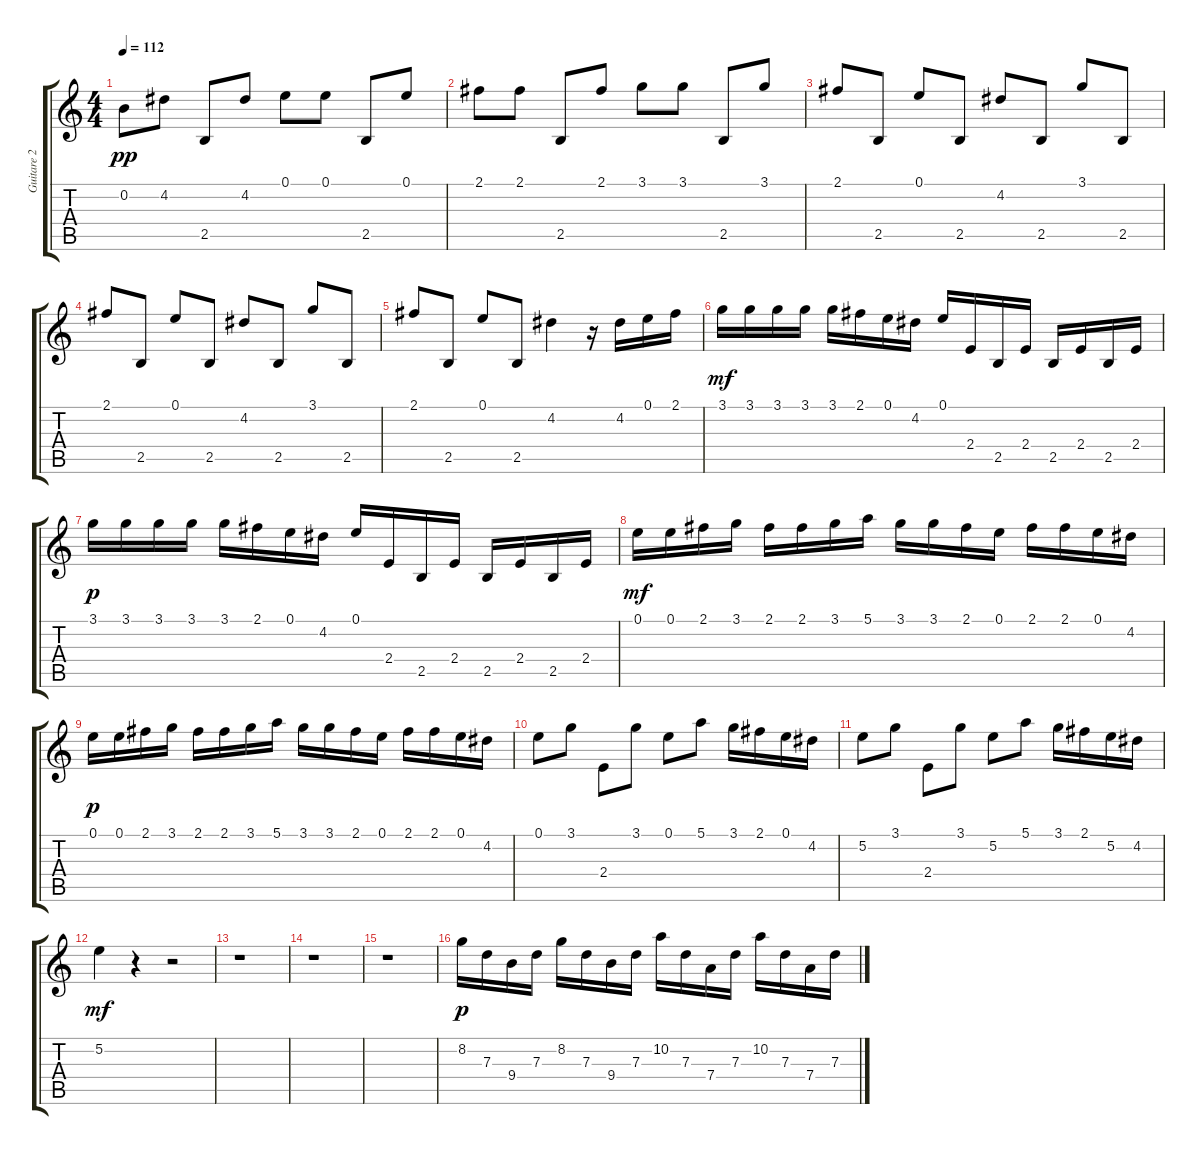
\track ("Guitare 2" "Guitare 2") {instrument acousticguitarnylon}
\staff {score tabs}
\tuning (E4 B3 G3 D3 A2 E2) {hide}
\ts (4 4)
\tempo 112
\clef g2
\ks c
0.2.8{dy pp} 4.2.8 2.5.8 4.2.8 0.1.8 0.1.8 2.5.8 0.1.8 |
2.1.8 2.1.8 2.5.8 2.1.8 3.1.8 3.1.8 2.5.8 3.1.8 |
2.1.8 2.5.8 0.1.8 2.5.8 4.2.8 2.5.8 3.1.8 2.5.8 |
2.1.8 2.5.8 0.1.8 2.5.8 4.2.8 2.5.8 3.1.8 2.5.8 |
2.1.8 2.5.8 0.1.8 2.5.8 4.2.4 r.16 4.2.16 0.1.16 2.1.16 |
3.1.16{dy mf} 3.1.16 3.1.16 3.1.16 3.1.16 2.1.16 0.1.16 4.2.16 0.1.16 2.4.16 2.5.16 2.4.16 2.5.16 2.4.16 2.5.16 2.4.16 |
3.1.16{dy p} 3.1.16 3.1.16 3.1.16 3.1.16 2.1.16 0.1.16 4.2.16 0.1.16 2.4.16 2.5.16 2.4.16 2.5.16 2.4.16 2.5.16 2.4.16 |
0.1.16{dy mf} 0.1.16 2.1.16 3.1.16 2.1.16 2.1.16 3.1.16 5.1.16 3.1.16 3.1.16 2.1.16 0.1.16 2.1.16 2.1.16 0.1.16 4.2.16 |
0.1.16{dy p} 0.1.16 2.1.16 3.1.16 2.1.16 2.1.16 3.1.16 5.1.16 3.1.16 3.1.16 2.1.16 0.1.16 2.1.16 2.1.16 0.1.16 4.2.16 |
0.1.8 3.1.8 2.4.8 3.1.8 0.1.8 5.1.8 3.1.16 2.1.16 0.1.16 4.2.16 |
5.2.8 3.1.8 2.4.8 3.1.8 5.2.8 5.1.8 3.1.16 2.1.16 5.2.16 4.2.16 |
5.2.4{dy mf} r.4 r.2 |
r.1 |
r.1 |
r.1 |
8.2.16{dy p} 7.3.16 9.4.16 7.3.16 8.2.16 7.3.16 9.4.16 7.3.16 10.2.16 7.3.16 7.4.16 7.3.16 10.2.16 7.3.16 7.4.16 7.3.16
